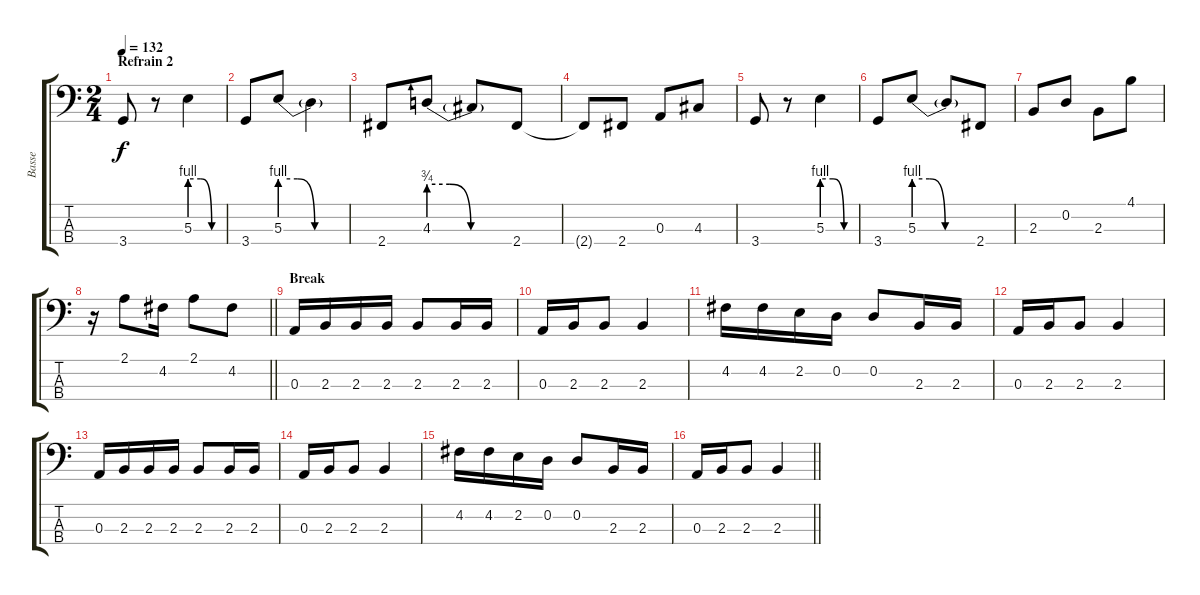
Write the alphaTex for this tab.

\track ("Basse" "Basse") {instrument electricbassfinger}
\staff {score tabs}
\tuning (G2 D2 A1 E1) {hide}
\ts (2 4)
\section ("" "Refrain 2")
\tempo 132
\clef f4
\ks c
3.4.8{dy f} r.8 5.3{be (custom 0 4 20 4 40 0 60 0)}.4 |
3.4.8 5.3{be (custom 0 4 15 4 30 0 40 0 60 0)}.8 5.3{t}.4 |
2.4.8 4.3{be (custom 0 3 15 3 30 0 40 0 60 0)}.8 4.3{t}.8 2.4.8 |
2.4{t}.8 2.4.8 0.3.8 4.3.8 |
3.4.8 r.8 5.3{be (custom 0 4 20 4 40 0 60 0)}.4 |
3.4.8 5.3{be (custom 0 4 15 4 30 0 40 0 60 0)}.8 5.3{t}.8 2.4.8 |
2.3.8 0.2.8 2.3.8 4.1.8 |
\barLineRight lightlight
r.16 2.1.8 4.2.16 2.1.8 4.2.8 |
\section ("" "Break")
0.3.16 2.3.16 2.3.16 2.3.16 2.3.8 2.3.16 2.3.16 |
0.3.16 2.3.16 2.3.8 2.3.4 |
4.2.16 4.2.16 2.2.16 0.2.16 0.2.8 2.3.16 2.3.16 |
0.3.16 2.3.16 2.3.8 2.3.4 |
0.3.16 2.3.16 2.3.16 2.3.16 2.3.8 2.3.16 2.3.16 |
0.3.16 2.3.16 2.3.8 2.3.4 |
4.2.16 4.2.16 2.2.16 0.2.16 0.2.8 2.3.16 2.3.16 |
\barLineRight lightlight
0.3.16 2.3.16 2.3.8 2.3.4
